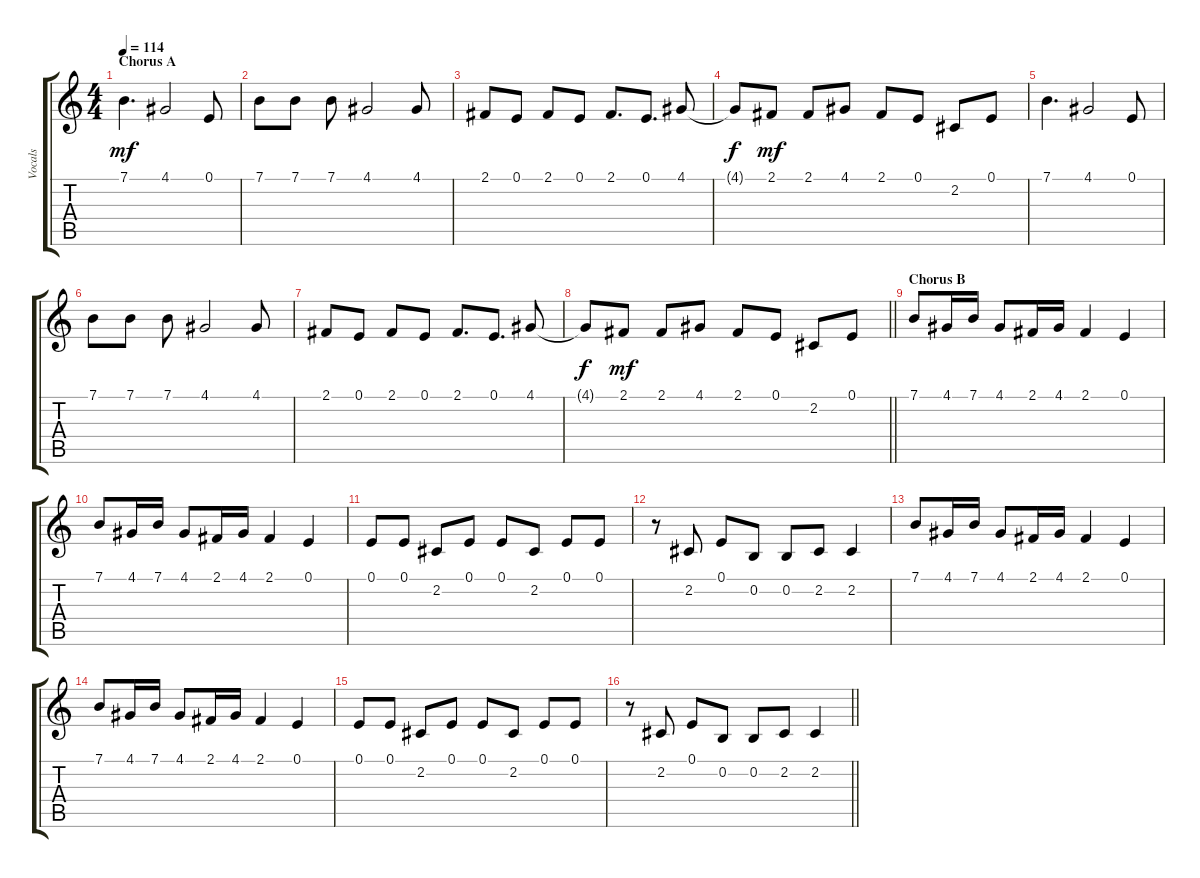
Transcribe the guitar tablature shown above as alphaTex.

\track ("Vocals" "Vocals") {instrument acousticgrandpiano}
\staff {score tabs}
\tuning (E4 B3 G3 D3 A2 E2) {hide}
\ts (4 4)
\section ("" "Chorus A")
\tempo 114
\clef g2
\ks c
7.1.4{d dy mf} 4.1.2 0.1.8 |
7.1.8 7.1.8 7.1.8 4.1.2 4.1.8 |
2.1.8 0.1.8 2.1.8 0.1.8 2.1.8{d} 0.1.8{d} 4.1.8 |
4.1{t}.8{dy f} 2.1.8{dy mf} 2.1.8 4.1.8 2.1.8 0.1.8 2.2.8 0.1.8 |
7.1.4{d} 4.1.2 0.1.8 |
7.1.8 7.1.8 7.1.8 4.1.2 4.1.8 |
2.1.8 0.1.8 2.1.8 0.1.8 2.1.8{d} 0.1.8{d} 4.1.8 |
\barLineRight lightlight
4.1{t}.8{dy f} 2.1.8{dy mf} 2.1.8 4.1.8 2.1.8 0.1.8 2.2.8 0.1.8 |
\section ("" "Chorus B")
7.1.8 4.1.16 7.1.16 4.1.8 2.1.16 4.1.16 2.1.4 0.1.4 |
7.1.8 4.1.16 7.1.16 4.1.8 2.1.16 4.1.16 2.1.4 0.1.4 |
0.1.8 0.1.8 2.2.8 0.1.8 0.1.8 2.2.8 0.1.8 0.1.8 |
r.8 2.2.8 0.1.8 0.2.8 0.2.8 2.2.8 2.2.4 |
7.1.8 4.1.16 7.1.16 4.1.8 2.1.16 4.1.16 2.1.4 0.1.4 |
7.1.8 4.1.16 7.1.16 4.1.8 2.1.16 4.1.16 2.1.4 0.1.4 |
0.1.8 0.1.8 2.2.8 0.1.8 0.1.8 2.2.8 0.1.8 0.1.8 |
\barLineRight lightlight
r.8 2.2.8 0.1.8 0.2.8 0.2.8 2.2.8 2.2.4
